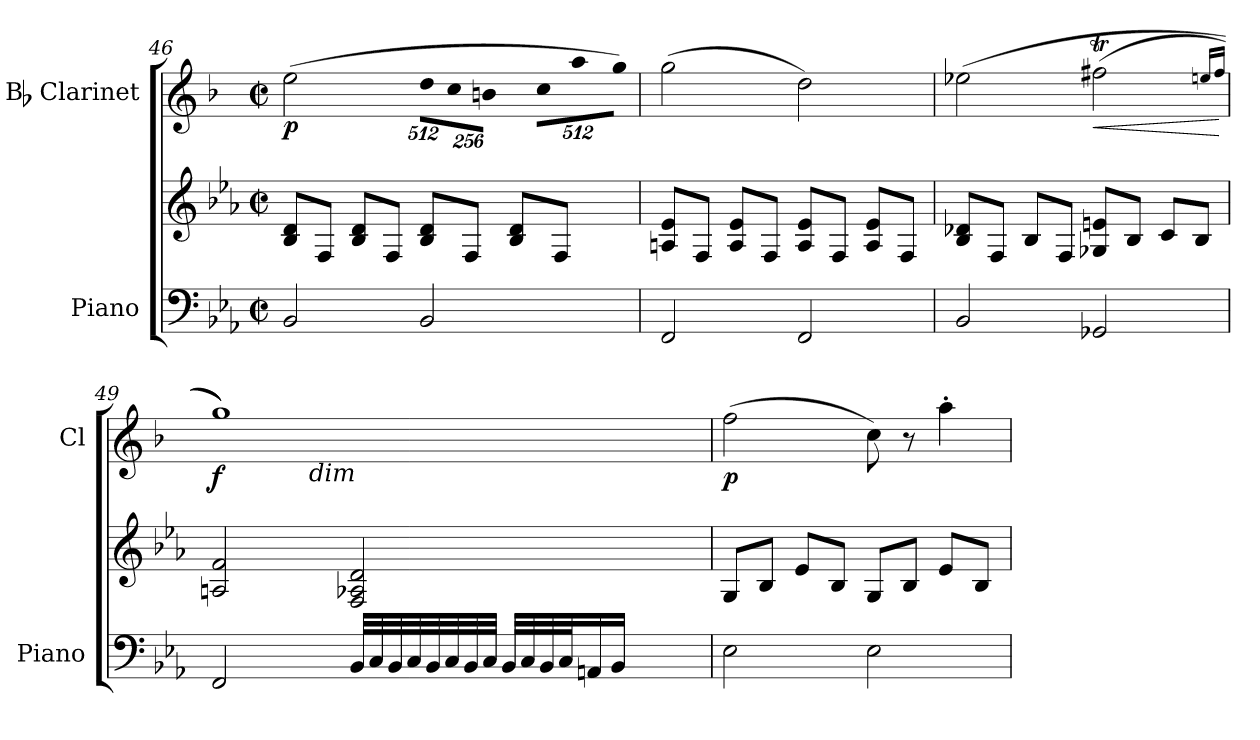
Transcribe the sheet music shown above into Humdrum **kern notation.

**kern	**kern	**kern	**dynam
*part2	*part2	*part1	*part1
*staff3	*staff2	*staff1	*staff1
*I"Piano	*	*I"Bb Clarinet	*
*I'Piano	*	*I'Cl	*
*clefF4	*clefG2	*clefG2	*
*	*	*ITrd1c2	*
*k[b-e-a-]	*k[b-e-a-]	*k[b-e-a-]	*
*E-:	*E-:	*E-:	*
*M2/2	*M2/2	*M2/2	*
*met(c|)	*met(c|)	*met(c|)	*
=46	=46	=46	=46
!	!	!	!LO:DY:b
2BB-/	8B-/ 8d/L	(>2dd\	p
.	8F/J	.	.
.	8B-/ 8d/L	.	.
.	8F/J	.	.
*	*	*Xbrackettup	*
!	!	!LO:N:vis=8	!
2BB-/	8B-/ 8d/L	4096%341cc\L	.
!	!	!LO:N:vis=8	!
.	.	2048%171b-\	.
.	8F/J	.	.
!	!	!LO:N:vis=8	!
.	.	4096%341an\J	.
!	!	!LO:N:vis=8	!
.	8B-/ 8d/L	4096%341b-\L	.
!	!	!LO:N:vis=8	!
.	.	2048%171gg\	.
.	8F/J	.	.
!	!	!LO:N:vis=8	!
.	.	4096%341ff\J)	.
!!LO:LB:g=z
=47	=47	=47	=47
2FF/	8An/ 8e-/L	(>2ff\	.
.	8F/J	.	.
.	8A/ 8e-/L	.	.
.	8F/J	.	.
2FF/	8A/ 8e-/L	2cc\)	.
.	8F/J	.	.
.	8A/ 8e-/L	.	.
.	8F/J	.	.
=48	=48	=48	=48
2BB-/	8B-/ 8d-X/L	(>2dd-X\	.
.	8F/J	.	.
.	8B-/L	.	.
.	8F/J	.	.
!	!	!	!LO:HP:b
2GG-X/	8G-X/ 8en/L	(>2eent\	<
.	8B-/J	.	.
.	8c/L	.	.
.	8B-/J	.	.
.	.	16qddn/LL	.
.	.	16qee/JJ	.
.	.	.	[
=49	=49	=49	=49
!	!	!	!LO:DY:b
*	*	*^	*
2FF/	2An/ 2f/	1ff))	4ryy	f
.	.	.	16ryy	.
.	.	.	32ryy	.
.	.	.	512ryy	.
.	.	.	4096ryy	.
!	!	!	!LO:TX:b:i:t=dim	!
.	.	.	2ryy	.
32BB-/LLL	2F/ 2A-X/ 2d/	.	.	.
32C/	.	.	.	.
32BB-/	.	.	.	.
32C/	.	.	.	.
32BB-/	.	.	.	.
32C/	.	.	.	.
32BB-/	.	.	.	.
32C/JJJ	.	.	.	.
32BB-/LLL	.	.	.	.
32C/	.	.	.	.
32BB-/	.	.	.	.
32C/J	.	.	.	.
.	.	.	8ryy	.
16AAn/	.	.	.	.
16BB-/JJ	.	.	.	.
.	.	.	64ryy	.
.	.	.	128ryy	.
.	.	.	256ryy	.
.	.	.	1024..ryy	.
=50	=50	=50	=50	=50
!	!	!	!	!LO:DY:b
*	*	*v	*v	*
2E-\	8G/L	(>2ee-\	p
.	8B-/J	.	.
.	8e-/L	.	.
.	8B-/J	.	.
2E-\	8G/L	8b-\)	.
.	8B-/J	8r	.
.	8e-/L	4gg'>\	.
.	8B-/J	.	.
=	=	=	=
*-	*-	*-	*-
